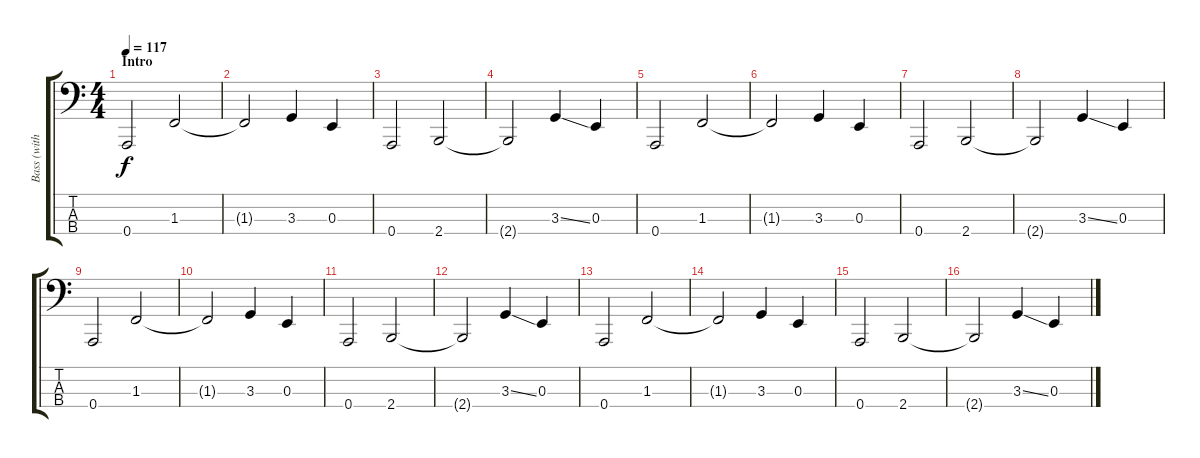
\track ("Bass (with pick and electrical sound)" "Bass (with") {instrument synthbass1}
\staff {score tabs}
\tuning (G2 A1 E1 A0) {hide}
\ts (4 4)
\section ("" "Intro")
\tempo 117
\clef f4
\ks c
0.4.2{dy f instrument synthbass1} 1.3.2 |
1.3{t}.2 3.3.4 0.3.4 |
0.4.2 2.4.2 |
2.4{t}.2 3.3{ss}.4 0.3.4 |
0.4.2 1.3.2 |
1.3{t}.2 3.3.4 0.3.4 |
0.4.2 2.4.2 |
2.4{t}.2 3.3{ss}.4 0.3.4 |
0.4.2 1.3.2 |
1.3{t}.2 3.3.4 0.3.4 |
0.4.2 2.4.2 |
2.4{t}.2 3.3{ss}.4 0.3.4 |
\section ("" "")
0.4.2 1.3.2 |
1.3{t}.2 3.3.4 0.3.4 |
0.4.2 2.4.2 |
2.4{t}.2 3.3{ss}.4 0.3.4
